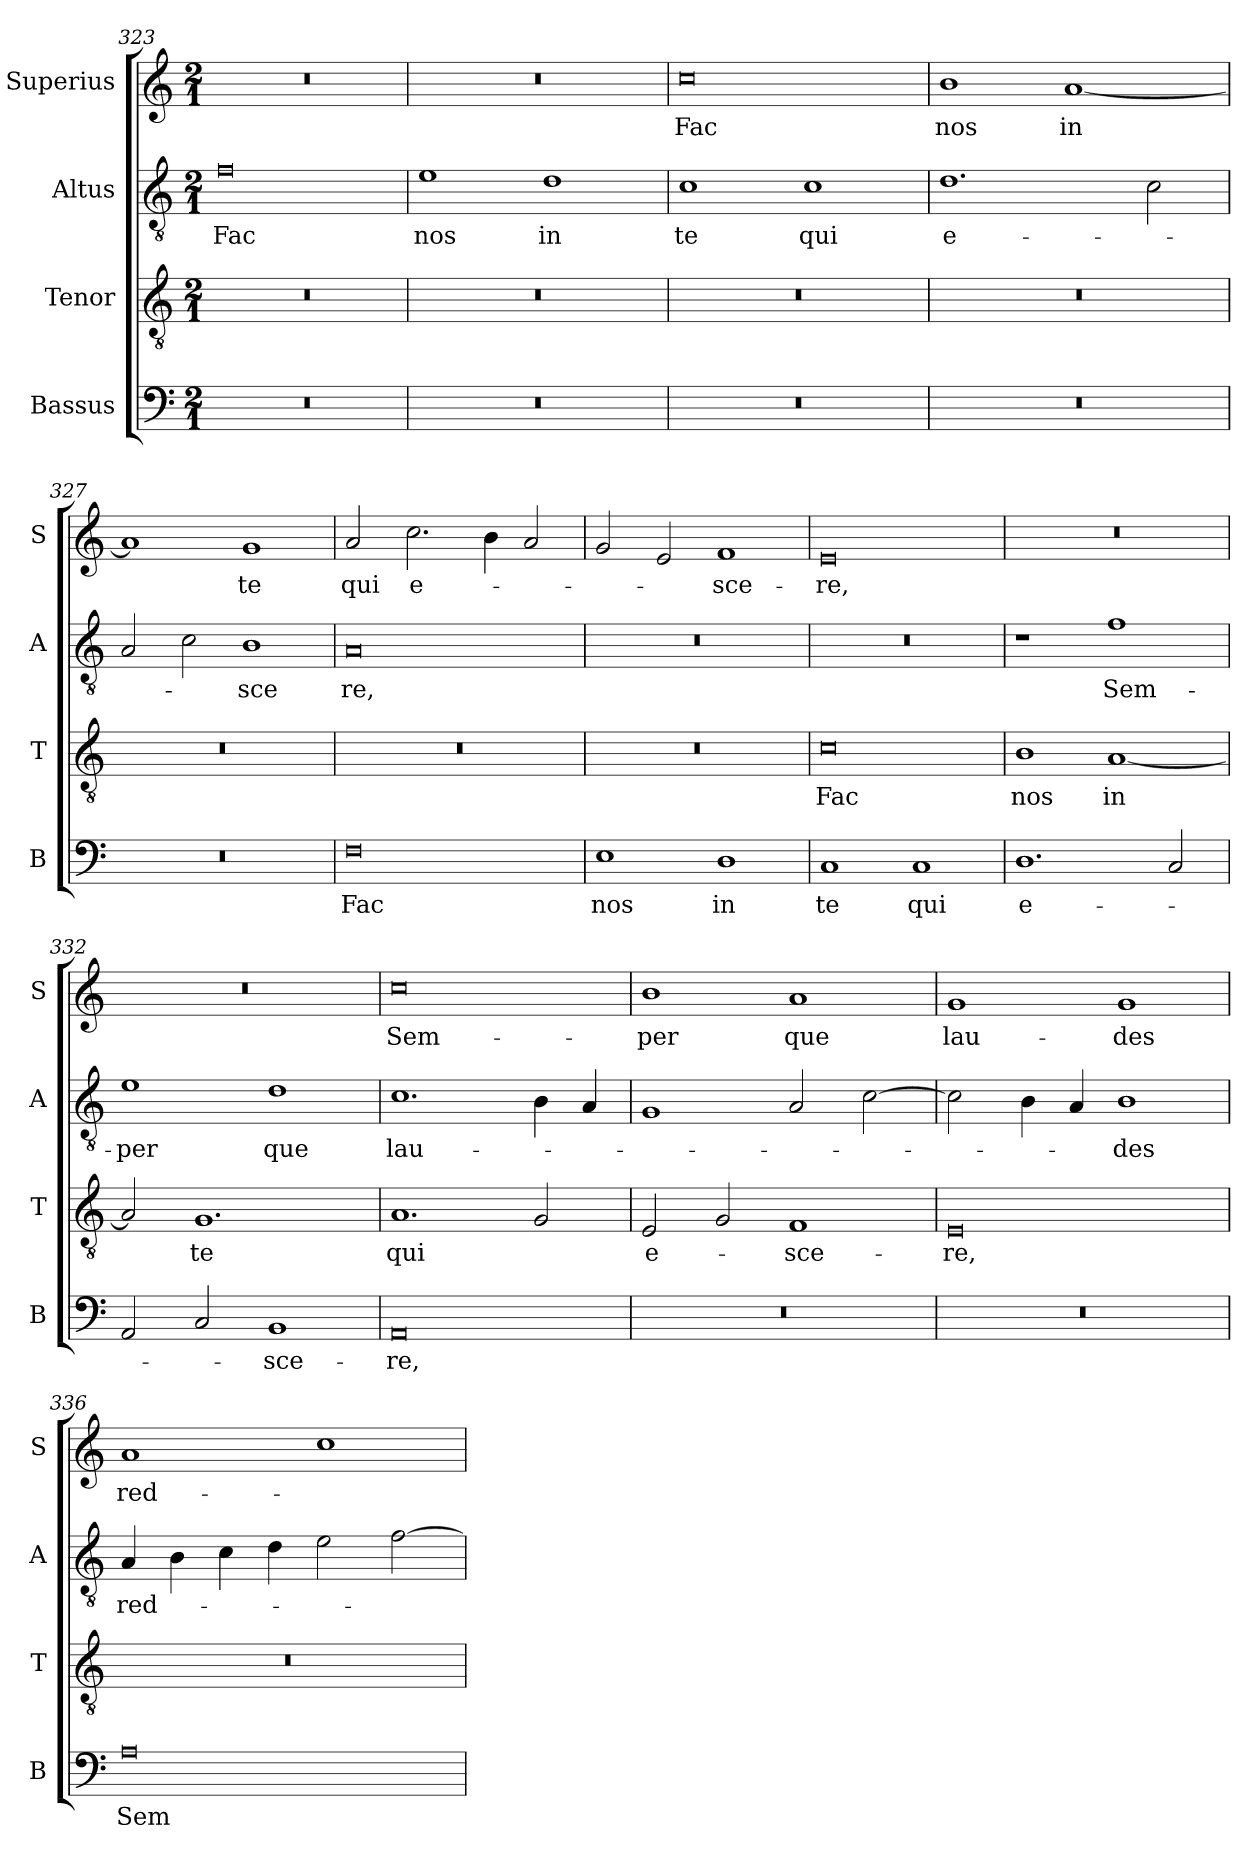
**kern	**text	**kern	**text	**kern	**text	**kern	**text
*part4	*part4	*part3	*part3	*part2	*part2	*part1	*part1
*staff4	*staff4	*staff3	*staff3	*staff2	*staff2	*staff1	*staff1
*I"Bassus	*	*I"Tenor	*	*I"Altus	*	*I"Superius	*
*I'B	*	*I'T	*	*I'A	*	*I'S	*
*clefF4	*	*clefGv2	*	*clefGv2	*	*clefG2	*
*k[]	*	*k[]	*	*k[]	*	*k[]	*
*M2/1	*	*M2/1	*	*M2/1	*	*M2/1	*
=323	=323	=323	=323	=323	=323	=323	=323
0r	.	0r	.	0f	Fac	0r	.
=324	=324	=324	=324	=324	=324	=324	=324
0r	.	0r	.	1e	nos	0r	.
.	.	.	.	1d	in	.	.
=325	=325	=325	=325	=325	=325	=325	=325
0r	.	0r	.	1c	te	0cc	Fac
.	.	.	.	1c	qui	.	.
=326	=326	=326	=326	=326	=326	=326	=326
0r	.	0r	.	1.d	e-	1b	nos
.	.	.	.	.	.	[1a	in
.	.	.	.	2c\	.	.	.
=327	=327	=327	=327	=327	=327	=327	=327
0r	.	0r	.	2A/	.	1a]	.
.	.	.	.	2c\	.	.	.
.	.	.	.	1B	-sce	1g	te
=328	=328	=328	=328	=328	=328	=328	=328
0F	Fac	0r	.	0A	-re,	2a/	qui
.	.	.	.	.	.	2.cc\	e-
.	.	.	.	.	.	4b\	.
.	.	.	.	.	.	2a/	.
=329	=329	=329	=329	=329	=329	=329	=329
1E	nos	0r	.	0r	.	2g/	.
.	.	.	.	.	.	2e/	.
1D	in	.	.	.	.	1f	-sce-
=330	=330	=330	=330	=330	=330	=330	=330
1C	te	0c	Fac	0r	.	0e	-re,
1C	qui	.	.	.	.	.	.
=331	=331	=331	=331	=331	=331	=331	=331
1.D	e-	1B	nos	1r	.	0r	.
.	.	[1A	in	1f	Sem-	.	.
2C/	.	.	.	.	.	.	.
=332	=332	=332	=332	=332	=332	=332	=332
2AA/	.	2A/]	.	1e	-per	0r	.
2C/	.	1.G	te	.	.	.	.
1BB	-sce-	.	.	1d	que	.	.
=333	=333	=333	=333	=333	=333	=333	=333
0AA	-re,	1.A	qui	1.c	lau-	0cc	Sem-
.	.	2G/	.	4B\	.	.	.
.	.	.	.	4A/	.	.	.
=334	=334	=334	=334	=334	=334	=334	=334
0r	.	2E/	e-	1G	.	1b	-per
.	.	2G/	.	.	.	.	.
.	.	1F	-sce-	2A/	.	1a	que
.	.	.	.	[2c\	.	.	.
=335	=335	=335	=335	=335	=335	=335	=335
0r	.	0E	-re,	2c\]	.	1g	lau-
.	.	.	.	4B\	.	.	.
.	.	.	.	4A/	.	.	.
.	.	.	.	1B	-des	1g	-des
=336	=336	=336	=336	=336	=336	=336	=336
0A	Sem-	0r	.	4A/	red-	1a	red-
.	.	.	.	4B\	.	.	.
.	.	.	.	4c\	.	.	.
.	.	.	.	4d\	.	.	.
.	.	.	.	2e\	.	1cc	.
.	.	.	.	[2f\	.	.	.
=	=	=	=	=	=	=	=
*-	*-	*-	*-	*-	*-	*-	*-
